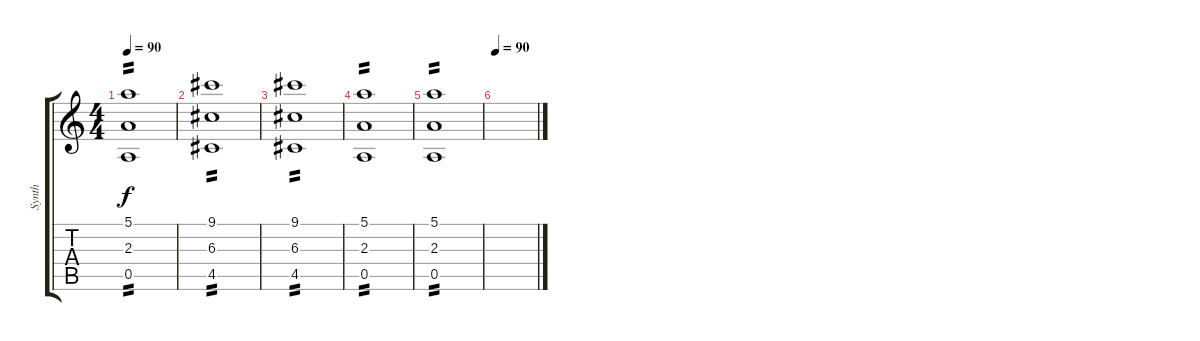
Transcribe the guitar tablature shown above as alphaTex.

\track ("Synth" "Synth") {instrument synthbass1}
\staff {score tabs}
\tuning (E4 B3 G3 D3 A2 E2) {hide}
\ts (4 4)
\tempo 90
\clef g2
\ks c
(5.1 2.3 0.5).1{tp 2 dy f} |
(9.1 6.3 4.5).1{tp 2} |
(9.1 6.3 4.5).1{tp 2} |
(5.1 2.3 0.5).1{tp 2} |
(5.1 2.3 0.5).1{tp 2} |
\tempo 90
